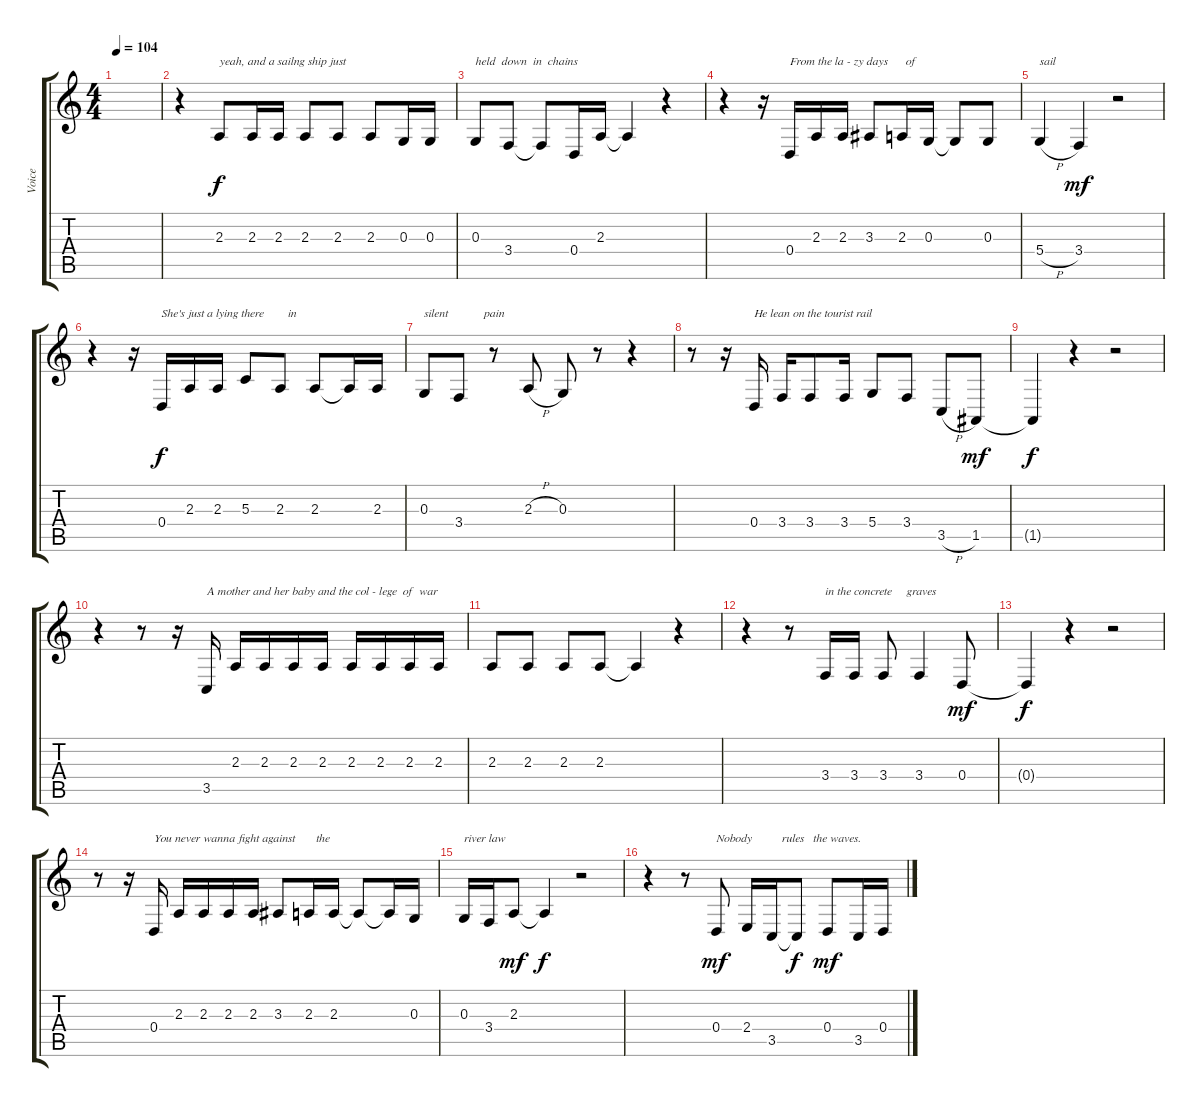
\track ("Voice" "Voice") {instrument baritonesax}
\staff {score tabs}
\tuning (E4 B3 G3 D3 A2 E2) {hide}
\ts (4 4)
\tempo 104
\clef g2
\ks c
|
r.4 2.3.8{txt "yeah, and a sailng ship just"} 2.3.16 2.3.16 2.3.8 2.3.8 2.3.8 0.3.16 0.3.16 |
0.3.8{txt "held  down  in  chains"} 3.4.8 3.4{t}.8 0.4.16 2.3.16 2.3{t}.4 r.4 |
r.4 r.16 0.4.16{txt "From the la - zy days      of"} 2.3.16 2.3.16 3.3.8 2.3.16 0.3.16 0.3{t}.8 0.3.8 |
5.4{h}.4{txt "sail"} 3.4.4{dy mf} r.2 |
r.4 r.16 0.4.16{txt "She's just a lying there        in " dy f} 2.3.16 2.3.16 5.3.8 2.3.8 2.3.8 2.3{t}.16 2.3.16 |
0.3.8{txt "silent            pain"} 3.4.8 r.8 2.3{h}.8 0.3.8 r.8 r.4 |
r.8 r.16 0.4.16{txt "He lean on the tourist rail"} 3.4.16 3.4.8 3.4.16 5.4.8 3.4.8 3.5{h}.8 1.5.8{dy mf} |
1.5{t}.4{dy f} r.4 r.2 |
r.4 r.8 r.16 3.5.16{txt "A mother and her baby and the col - lege  of  war"} 2.3.16 2.3.16 2.3.16 2.3.16 2.3.16 2.3.16 2.3.16 2.3.16 |
2.3.8 2.3.8 2.3.8 2.3.8 2.3{t}.4 r.4 |
r.4 r.8 3.4.16{txt "in the concrete     graves"} 3.4.16 3.4.8 3.4.4 0.4.8{dy mf} |
0.4{t}.4{dy f} r.4 r.2 |
r.8 r.16 0.4.16{txt "You never wanna fight against       the"} 2.3.16 2.3.16 2.3.16 2.3.16 3.3.8 2.3.16 2.3.16 2.3{t}.8 2.3{t}.16 0.3.16 |
0.3.16{txt "river law"} 3.4.16 2.3.8{dy mf} 2.3{t}.4{dy f} r.2 |
r.4 r.8 0.4.8{txt "Nobody          rules   the waves." dy mf} 2.4.16 3.5.16 3.5{t}.8{dy f} 0.4.8{dy mf} 3.5.16 0.4.16
